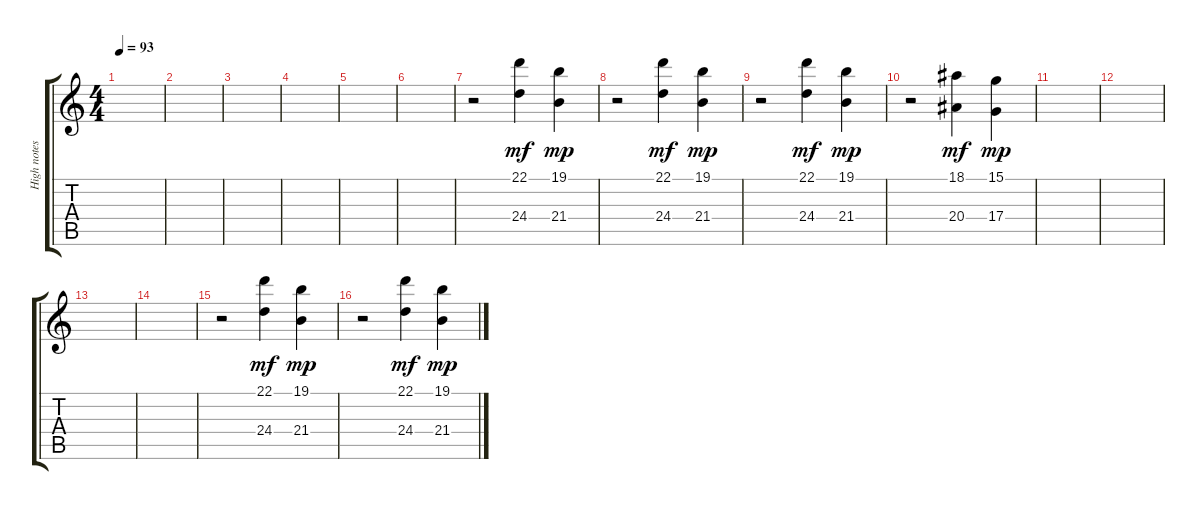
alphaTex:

\track ("High notes" "High notes") {instrument acousticgrandpiano}
\staff {score tabs}
\tuning (E4 B3 G3 D3 A2 E2) {hide}
\ts (4 4)
\tempo 93
\clef g2
\ks c
|
|
|
|
|
|
r.2 (22.1 24.4).4{dy mf} (19.1 21.4).4{dy mp} |
r.2 (22.1 24.4).4{dy mf} (19.1 21.4).4{dy mp} |
r.2 (22.1 24.4).4{dy mf} (19.1 21.4).4{dy mp} |
r.2 (18.1 20.4).4{dy mf} (15.1 17.4).4{dy mp} |
|
|
|
|
r.2 (22.1 24.4).4{dy mf} (19.1 21.4).4{dy mp} |
r.2 (22.1 24.4).4{dy mf} (19.1 21.4).4{dy mp}
